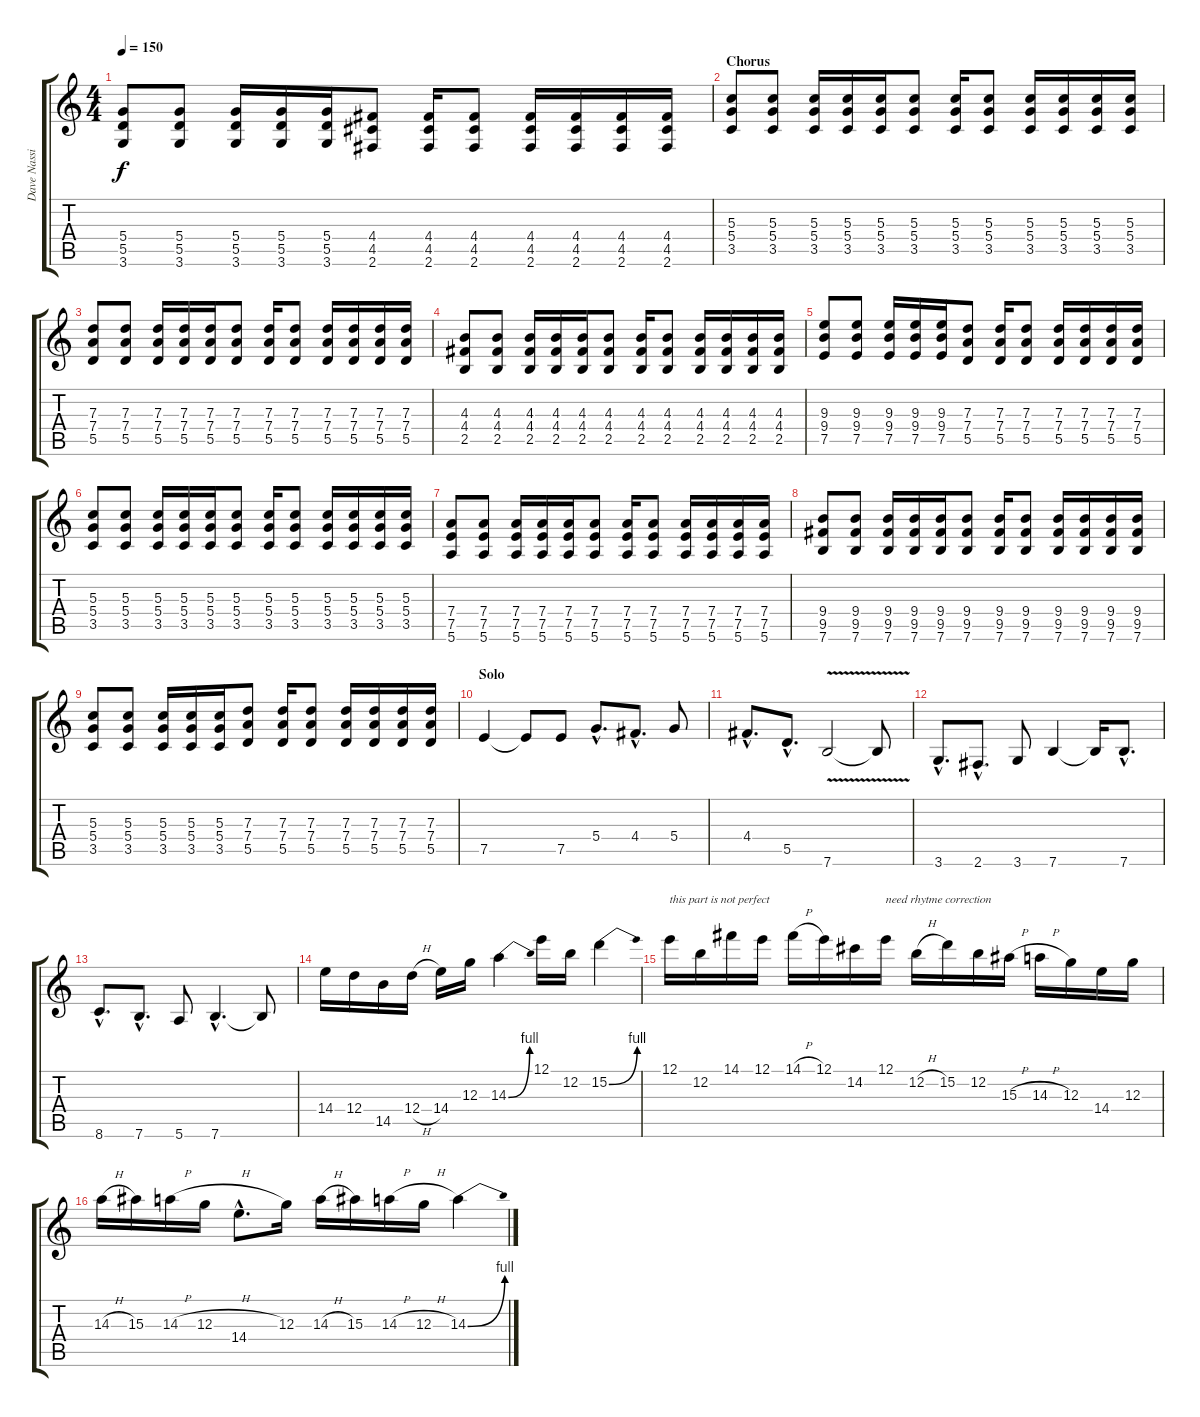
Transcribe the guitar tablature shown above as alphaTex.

\track ("Dave Nassie" "Dave Nassi") {instrument distortionguitar}
\staff {score tabs}
\tuning (E4 B3 G3 D3 A2 E2) {hide}
\ts (4 4)
\tempo 150
\clef g2
\ks c
(5.4 5.5 3.6).8{dy f} (5.4 5.5 3.6).8 (5.4 5.5 3.6).16 (5.4 5.5 3.6).16 (5.4 5.5 3.6).16 (4.4 4.5 2.6).8 (4.4 4.5 2.6).16 (4.4 4.5 2.6).8 (4.4 4.5 2.6).16 (4.4 4.5 2.6).16 (4.4 4.5 2.6).16 (4.4 4.5 2.6).16 |
\section ("" "Chorus")
(5.3 5.4 3.5).8 (5.3 5.4 3.5).8 (5.3 5.4 3.5).16 (5.3 5.4 3.5).16 (5.3 5.4 3.5).16 (5.3 5.4 3.5).8 (5.3 5.4 3.5).16 (5.3 5.4 3.5).8 (5.3 5.4 3.5).16 (5.3 5.4 3.5).16 (5.3 5.4 3.5).16 (5.3 5.4 3.5).16 |
(7.3 7.4 5.5).8 (7.3 7.4 5.5).8 (7.3 7.4 5.5).16 (7.3 7.4 5.5).16 (7.3 7.4 5.5).16 (7.3 7.4 5.5).8 (7.3 7.4 5.5).16 (7.3 7.4 5.5).8 (7.3 7.4 5.5).16 (7.3 7.4 5.5).16 (7.3 7.4 5.5).16 (7.3 7.4 5.5).16 |
(4.3 4.4 2.5).8 (4.3 4.4 2.5).8 (4.3 4.4 2.5).16 (4.3 4.4 2.5).16 (4.3 4.4 2.5).16 (4.3 4.4 2.5).8 (4.3 4.4 2.5).16 (4.3 4.4 2.5).8 (4.3 4.4 2.5).16 (4.3 4.4 2.5).16 (4.3 4.4 2.5).16 (4.3 4.4 2.5).16 |
(9.3 9.4 7.5).8 (9.3 9.4 7.5).8 (9.3 9.4 7.5).16 (9.3 9.4 7.5).16 (9.3 9.4 7.5).16 (7.3 7.4 5.5).8 (7.3 7.4 5.5).16 (7.3 7.4 5.5).8 (7.3 7.4 5.5).16 (7.3 7.4 5.5).16 (7.3 7.4 5.5).16 (7.3 7.4 5.5).16 |
(5.3 5.4 3.5).8 (5.3 5.4 3.5).8 (5.3 5.4 3.5).16 (5.3 5.4 3.5).16 (5.3 5.4 3.5).16 (5.3 5.4 3.5).8 (5.3 5.4 3.5).16 (5.3 5.4 3.5).8 (5.3 5.4 3.5).16 (5.3 5.4 3.5).16 (5.3 5.4 3.5).16 (5.3 5.4 3.5).16 |
(7.4 7.5 5.6).8 (7.4 7.5 5.6).8 (7.4 7.5 5.6).16 (7.4 7.5 5.6).16 (7.4 7.5 5.6).16 (7.4 7.5 5.6).8 (7.4 7.5 5.6).16 (7.4 7.5 5.6).8 (7.4 7.5 5.6).16 (7.4 7.5 5.6).16 (7.4 7.5 5.6).16 (7.4 7.5 5.6).16 |
(9.4 9.5 7.6).8 (9.4 9.5 7.6).8 (9.4 9.5 7.6).16 (9.4 9.5 7.6).16 (9.4 9.5 7.6).16 (9.4 9.5 7.6).8 (9.4 9.5 7.6).16 (9.4 9.5 7.6).8 (9.4 9.5 7.6).16 (9.4 9.5 7.6).16 (9.4 9.5 7.6).16 (9.4 9.5 7.6).16 |
(5.3 5.4 3.5).8 (5.3 5.4 3.5).8 (5.3 5.4 3.5).16 (5.3 5.4 3.5).16 (5.3 5.4 3.5).16 (7.3 7.4 5.5).8 (7.3 7.4 5.5).16 (7.3 7.4 5.5).8 (7.3 7.4 5.5).16 (7.3 7.4 5.5).16 (7.3 7.4 5.5).16 (7.3 7.4 5.5).16 |
\section ("" "Solo")
7.5.4{volume 15} 7.5{t}.8 7.5.8 5.4{hac}.8{d} 4.4{hac}.8{d} 5.4.8 |
4.4{hac}.8{d} 5.5{hac}.8{d} 7.6{v}.2 7.6{t}.8 |
3.6{hac}.8{d} 2.6{hac}.8{d} 3.6.8 7.6.4 7.6{t}.16 7.6{hac}.8{d} |
8.6{hac}.8{d} 7.6{hac}.8{d} 5.6.8 7.6{hac}.4{d} 7.6{t}.8 |
14.4.16 12.4.16 14.5.16 12.4{h}.16 14.4.16 12.3.16 14.3{be (bend 0 0 60 4)}.4 12.1.16 12.2.16 15.2{be (bend 0 0 60 4)}.4 |
12.1.16{txt "this part is not perfect"} 12.2.16 14.1.16 12.1.16 14.1{h}.16 12.1.16 14.2.16 12.1.16{txt "need rhytme correction"} 12.2{h}.16 15.2.16 12.2.16 15.3{h}.16 14.3{h}.16 12.3.16 14.4.16 12.3.16 |
14.3{h}.16 15.3.16 14.3{h}.16 12.3{h}.16 14.4{hac}.8{d} 12.3.16 14.3{h}.16 15.3.16 14.3{h}.16 12.3{h}.16 14.3{be (bend 0 0 60 4)}.4
